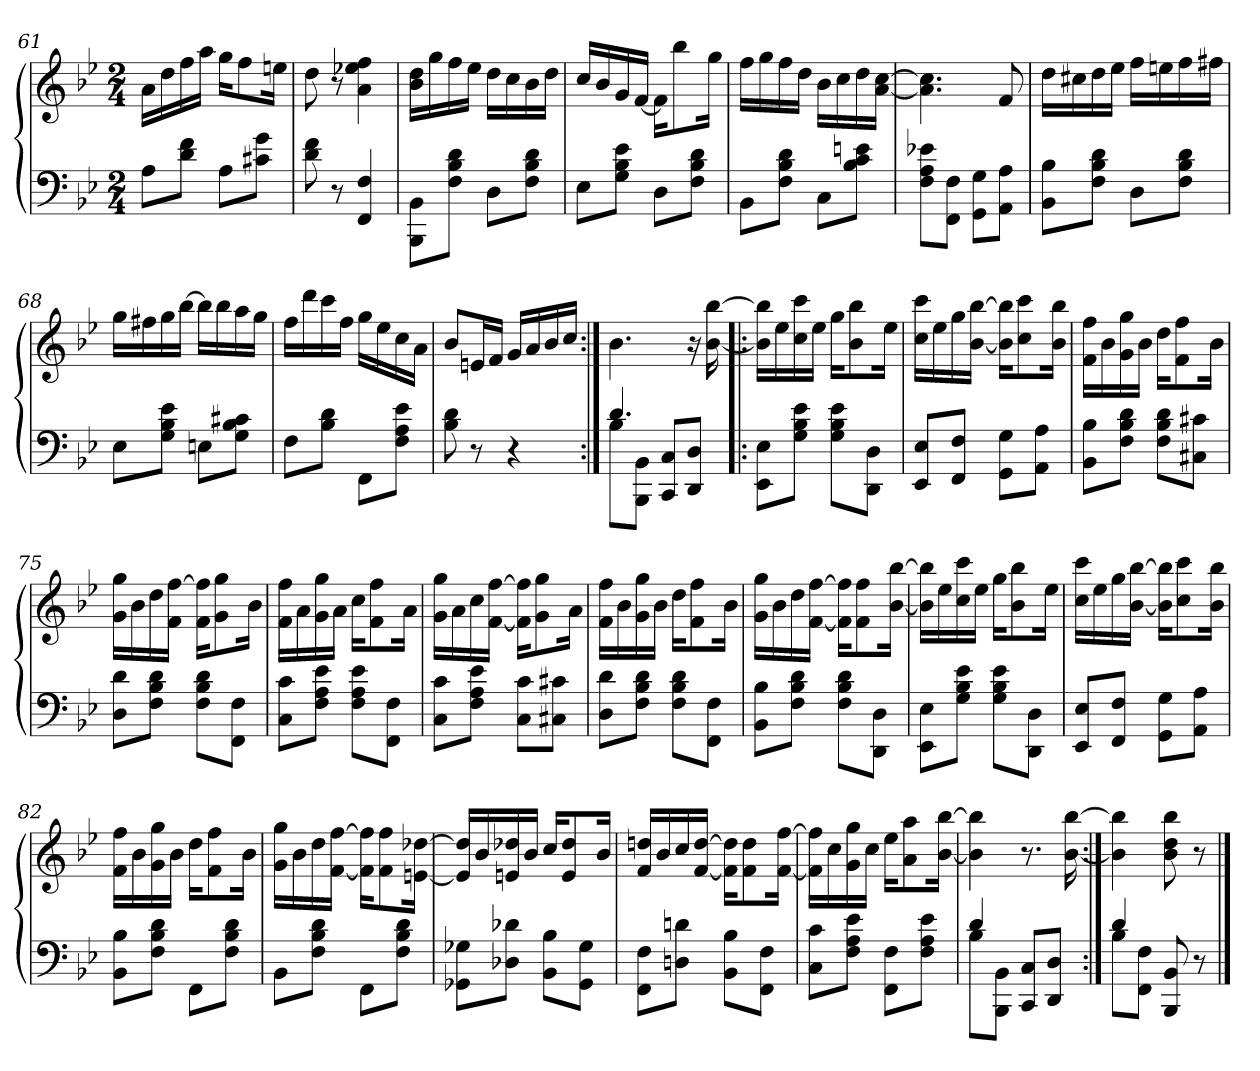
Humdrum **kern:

**kern	**kern
*part1	*part1
*staff2	*staff1
*clefF4	*clefG2
*k[b-e-]	*k[b-e-]
*M2/4	*M2/4
=61	=61
8AL	16aLL
.	16dd
8d 8fJ	16ff
.	16aaJJ
8AL	16ggKL
.	8ff
8c#X 8gJ	.
.	16eenJk
=62	=62
8d 8f	8dd
8r	8r
4FF 4F	4a 4ee-X 4ff
!!LO:LB:g=z
=63	=63
8BBB-\ 8BB-\L	16b- 16ddLL
.	16gg
8F\ 8B-\ 8d\J	16ff
.	16ee-JJ
8DL	16ddLL
.	16cc
8F 8B- 8dJ	16b-
.	16ddJJ
=64	=64
8E-L	16ccLL
.	16b-
8G 8B- 8e-J	16g
.	[16fJJ
8DL	16fKL]
.	8bb-
8F 8B- 8dJ	.
.	16ggJk
=65	=65
8BB-L	16ffLL
.	16gg
8F 8B- 8dJ	16ff
.	16ddJJ
8CL	16b-LL
.	16cc
8B- 8c 8enJ	16dd
.	[16a [16ccJJ
=66	=66
8F 8A 8e-XL	4.a] 4.cc]
8FF 8FJ	.
8GG 8GL	.
8AA 8AJ	8f
!!LO:LB:g=z
=67	=67
8BB- 8B-L	16ddLL
.	16cc#X
8F 8B- 8dJ	16dd
.	16ee-JJ
8DL	16ffLL
.	16een
8F 8B- 8dJ	16ff
.	16ff#XJJ
=68	=68
8E-L	16ggLL
.	16ff#X
8G 8B- 8e-J	16gg
.	[16bb-JJ
8EnL	16bb-LL]
.	16bb-
8G 8B- 8c#XJ	16aa
.	16ggJJ
=69	=69
8FL	16ffLL
.	16ddd
8B- 8dJ	16ccc
.	16ffJJ
8FFL	16ggLL
.	16ee-
8F 8A 8e-J	16cc
.	16aJJ
=70	=70
8B- 8d	8b-L
8r	16enL
.	16fJJ
4r	16gLL
.	16a
.	16b-
.	16ccJJ
=71:|!	=71:|!
*^	*
4.d	8B-L	4.b-
.	8BBB- 8BB-J	.
.	8CC/ 8C/L	.
8ryy	8DD/ 8D/J	16r
.	.	[16b- [16bb-
*v	*v	*
!!LO:LB:g=z
=72!|:	=72!|:
8EE- 8E-L	16b-] 16bb-]LL
.	16ee-
8G 8B- 8e-J	16cc 16ccc
.	16ee-JJ
8G 8B- 8e-L	16ggKL
.	8b- 8bb-
8DD 8DJ	.
.	16ee-Jk
=73	=73
8EE- 8E-L	16cc 16cccLL
.	16ee-
8FF 8FJ	16gg
.	[16b- [16bb-JJ
8GG 8GL	16b-] 16bb-]KL
.	8cc 8ccc
8AA 8AJ	.
.	16b- 16bb-Jk
=74	=74
8BB- 8B-L	16f 16ffLL
.	16b-
8F 8B- 8dJ	16g 16gg
.	16b-JJ
8F 8B- 8dL	16ddKL
.	8f 8ff
8C#X 8c#XJ	.
.	16b-Jk
=75	=75
8D 8dL	16g 16ggLL
.	16b-
8F 8B- 8dJ	16dd
.	16f [16ffJJ
8F 8B- 8dL	16f 16ff]KL
.	8g 8gg
8FF 8FJ	.
.	16b-Jk
!!LO:LB:g=z
=76	=76
8C 8cL	16f 16ffLL
.	16a
8F 8A 8e-J	16g 16gg
.	16aJJ
8F 8A 8e-L	16ccKL
.	8f 8ff
8FF 8FJ	.
.	16aJk
=77	=77
8C 8cL	16g 16ggLL
.	16a
8F 8A 8e-J	16cc
.	[16f [16ffJJ
8C 8cL	16f] 16ff]KL
.	8g 8gg
8C#X 8c#XJ	.
.	16aJk
=78	=78
8D 8dL	16f 16ffLL
.	16b-
8F 8B- 8dJ	16g 16gg
.	16b-JJ
8F 8B- 8dL	16ddKL
.	8f 8ff
8FF 8FJ	.
.	16b-Jk
=79	=79
8BB- 8B-L	16g 16ggLL
.	16b-
8F 8B- 8dJ	16dd
.	[16f [16ffJJ
8F 8B- 8dL	16f] 16ff]KL
.	8f 8ff
8DD 8DJ	.
.	[16b- [16bb-Jk
!!LO:LB:g=z
=80	=80
8EE- 8E-L	16b-] 16bb-]LL
.	16ee-
8G 8B- 8e-J	16cc 16ccc
.	16ee-JJ
8G 8B- 8e-L	16ggKL
.	8b- 8bb-
8DD 8DJ	.
.	16ee-Jk
=81	=81
8EE- 8E-L	16cc 16cccLL
.	16ee-
8FF 8FJ	16gg
.	[16b- [16bb-JJ
8GG 8GL	16b-] 16bb-]KL
.	8cc 8ccc
8AA 8AJ	.
.	16b- 16bb-Jk
=82	=82
8BB- 8B-L	16f 16ffLL
.	16b-
8F 8B- 8dJ	16g 16gg
.	16b-JJ
8FFL	16ddKL
.	8f 8ff
8F 8B- 8dJ	.
.	16b-Jk
=83	=83
8BB-L	16g 16ggLL
.	16b-
8F 8B- 8dJ	16dd
.	[16f [16ffJJ
8FFL	16f] 16ff]KL
.	8f 8ff
8F 8B- 8dJ	.
.	[16en [16dd-XJk
!!LO:LB:g=z
=84	=84
8GG-X 8G-XL	16e] 16dd-]LL
.	16b-
8D-X 8d-XJ	16en 16dd-X
.	16b-JJ
8BB- 8B-L	16cc/KL
.	8e/ 8dd-/
8GG- 8G-J	.
.	16b-/Jk
=85	=85
8FF 8FL	16f 16ddnLL
.	16b-
8Dn 8dnJ	16cc
.	[16f [16ddJJ
8BB- 8B-L	16f]\ 16dd]\KL
.	8f\ 8dd\
8FF 8FJ	.
.	[16f\ [16ff\Jk
=86	=86
8C 8cL	16f] 16ff]LL
.	16cc
8F 8A 8e-J	16g 16gg
.	16ccJJ
8FF 8FL	16ee-KL
.	8a 8aa
8F 8A 8e-J	.
.	[16b- [16bb-Jk
=87	=87
*^	*
4d	8B-L	4b-] 4bb-]
.	8BBB- 8BB-J	.
8CC 8CL	4ryy	8.r
8DD 8DJ	.	.
.	.	[16b- [16bb-
=88:|!	=88:|!	=88:|!
4d	8B-L	4b-] 4bb-]
.	8FF 8FJ	.
8BBB- 8BB-	4ryy	8b- 8dd 8bb-
8r	.	8r
*v	*v	*
==	==
*-	*-
